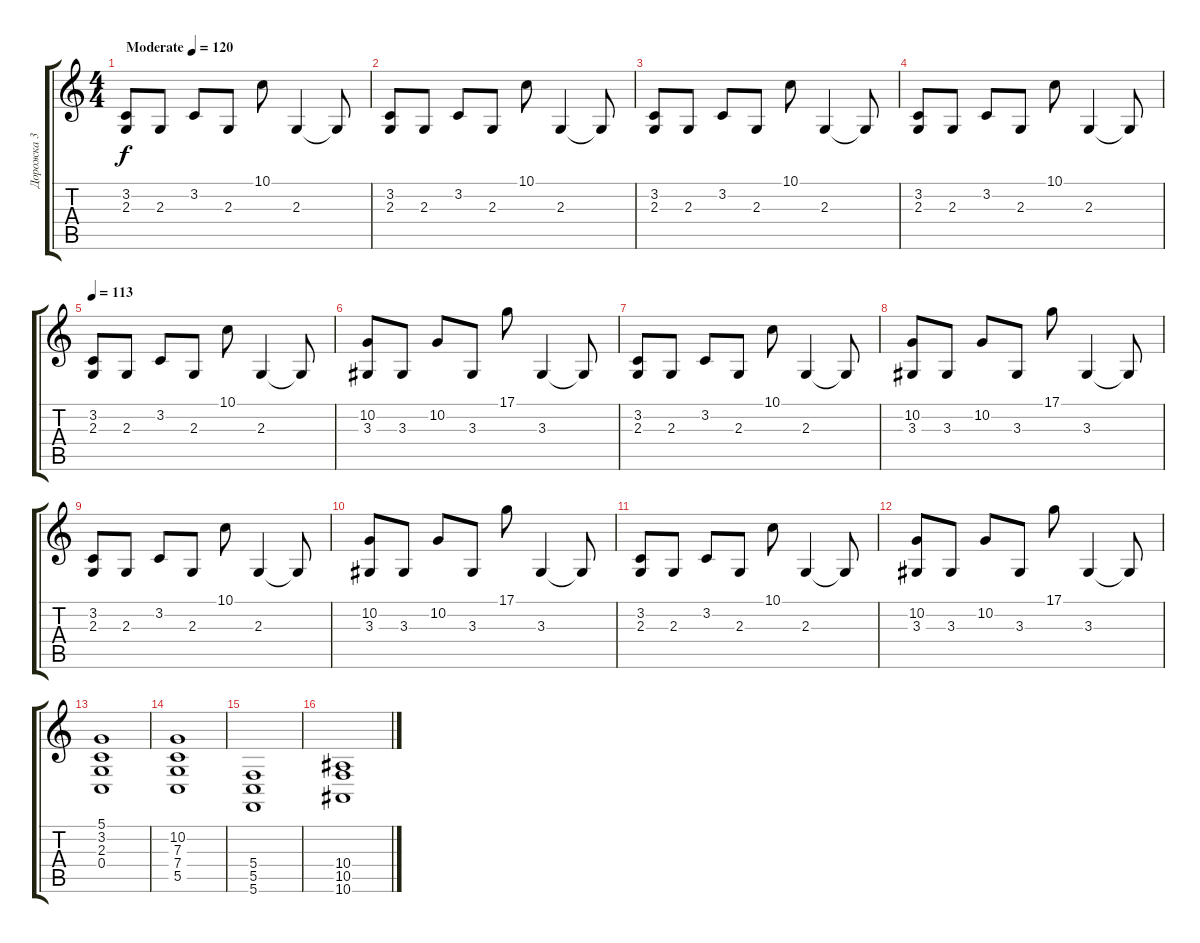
\track ("Дорожка 3" "Дорожка 3") {instrument tubularbells}
\staff {score tabs}
\tuning (D4 A3 F3 C3 G2 C2) {hide}
\ts (4 4)
\tempo (120 "Moderate")
\clef g2
\ks c
(3.2 2.3).8{dy f instrument tubularbells} 2.3.8 3.2.8 2.3.8 10.1.8 2.3.4 2.3{t}.8 |
(3.2 2.3).8 2.3.8 3.2.8 2.3.8 10.1.8 2.3.4 2.3{t}.8 |
(3.2 2.3).8 2.3.8 3.2.8 2.3.8 10.1.8 2.3.4 2.3{t}.8 |
(3.2 2.3).8 2.3.8 3.2.8 2.3.8 10.1.8 2.3.4 2.3{t}.8 |
\tempo 113
(3.2 2.3).8 2.3.8 3.2.8 2.3.8 10.1.8 2.3.4 2.3{t}.8 |
(10.2 3.3).8 3.3.8 10.2.8 3.3.8 17.1.8 3.3.4 3.3{t}.8 |
(3.2 2.3).8 2.3.8 3.2.8 2.3.8 10.1.8 2.3.4 2.3{t}.8 |
(10.2 3.3).8 3.3.8 10.2.8 3.3.8 17.1.8 3.3.4 3.3{t}.8 |
(3.2 2.3).8 2.3.8 3.2.8 2.3.8 10.1.8 2.3.4 2.3{t}.8 |
(10.2 3.3).8 3.3.8 10.2.8 3.3.8 17.1.8 3.3.4 3.3{t}.8 |
(3.2 2.3).8 2.3.8 3.2.8 2.3.8 10.1.8 2.3.4 2.3{t}.8 |
(10.2 3.3).8 3.3.8 10.2.8 3.3.8 17.1.8 3.3.4 3.3{t}.8 |
(5.1 3.2 2.3 0.4).1 |
(10.2 7.3 7.4 5.5).1 |
(5.4 5.5 5.6).1 |
(10.4 10.5 10.6).1
